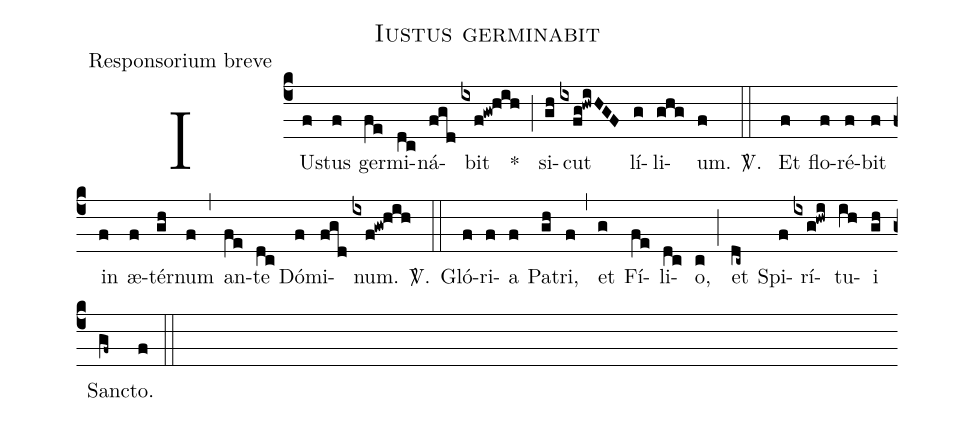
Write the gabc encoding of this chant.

name:Iustus germinabit;
office-part:Responsorium breve;
%%
(c4) IUs(f)tus(f) ger(fe)mi(dc)ná(fgd)bit(ixf!gw!hih) *(;) si(gh)cut(ixfg!hwiHGF) lí(g)li(ghg)um.(f) <sp>V/</sp>. (::) Et(f) flo(f)ré(f)bit(f) in(f) æ(f)tér(gh)num(f) (,) an(fe)te(dc) Dó(f)mi(fgd)num.(ixf!gw!hih) <sp>V/</sp>.(::) Gló(f)ri(f)a(f) Pa(gh)tri,(f) (,) et(g) Fí(fe)li(dc)o,(c) (;) et(dc~) Spi(f)rí(ixg!hwi)tu(ih)i(gh) San(gf~)cto.(f) (::)
